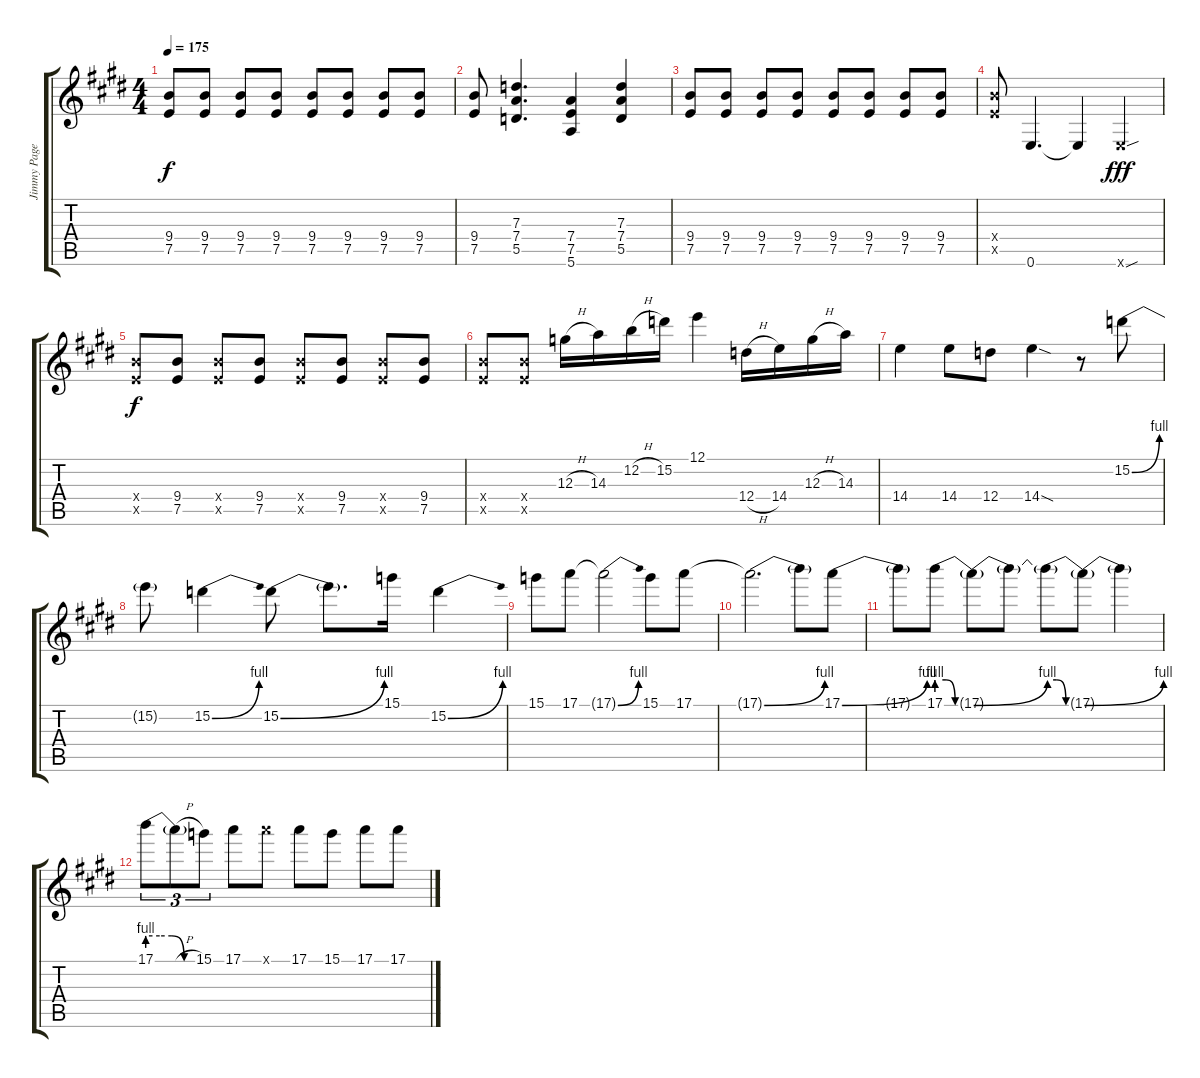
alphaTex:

\track ("Jimmy Page 2" "Jimmy Page") {instrument overdrivenguitar}
\staff {score tabs}
\tuning (E4 B3 G3 D3 A2 E2) {hide}
\ts (4 4)
\tempo 175
\clef g2
\ks e
(9.4 7.5).8{dy f} (9.4 7.5).8 (9.4 7.5).8 (9.4 7.5).8 (9.4 7.5).8 (9.4 7.5).8 (9.4 7.5).8 (9.4 7.5).8 |
(9.4 7.5).8 (7.3 7.4 5.5).4{d} (7.4 7.5 5.6).4 (7.3 7.4 5.5).4 |
(9.4 7.5).8 (9.4 7.5).8 (9.4 7.5).8 (9.4 7.5).8 (9.4 7.5).8 (9.4 7.5).8 (9.4 7.5).8 (9.4 7.5).8 |
(9.4{x} 7.5{x}).8 0.6.4{d} 0.6{t}.4 0.6{sou x}.4{dy fff} |
(9.4{x} 7.5{x}).8{dy f} (9.4 7.5).8 (9.4{x} 7.5{x}).8 (9.4 7.5).8 (9.4{x} 7.5{x}).8 (9.4 7.5).8 (9.4{x} 7.5{x}).8 (9.4 7.5).8 |
(9.4{x} 7.5{x}).8 (9.4{x} 7.5{x}).8 12.3{h}.16 14.3.16 12.2{h}.16 15.2.16 12.1.4 12.4{h}.16 14.4.16 12.3{h}.16 14.3.16 |
14.4.4 14.4.8 12.4.8 14.4{sod}.4 r.8 15.2{be (bend 0 0 60 4)}.8 |
15.2{t}.8 15.2{be (bend 0 0 60 4)}.4 15.2{be (bend 0 0 60 4)}.8 15.2{t}.8{d} 15.1.16 15.2{be (bend 0 0 60 4)}.4 |
15.1.8{volume 0} 17.1.8 17.1{be (bend 0 0 60 4) t}.2 15.1.8 17.1.8 |
17.1{be (bend 0 0 60 4) t}.2{d} 17.1{t}.8 17.1{be (bend 0 0 60 4)}.8 |
17.1{t}.8 17.1{be (custom 0 4 15 4 30 0 60 0)}.8 17.1{be (bend 0 0 60 4) t}.8 17.1{t}.8 17.1{be (custom 0 4 15 4 30 0 60 0) t}.8 17.1{be (bend 0 0 60 4) t}.8 17.1{t}.4 |
17.1{be (custom 0 4 15 4 30 4 45 0 60 0)}.8{tu (3 2)} 17.1{h t}.8{tu (3 2)} 15.1.8{tu (3 2)} 17.1.8 17.1{x}.8 17.1.8 15.1.8 17.1.8 17.1.8
